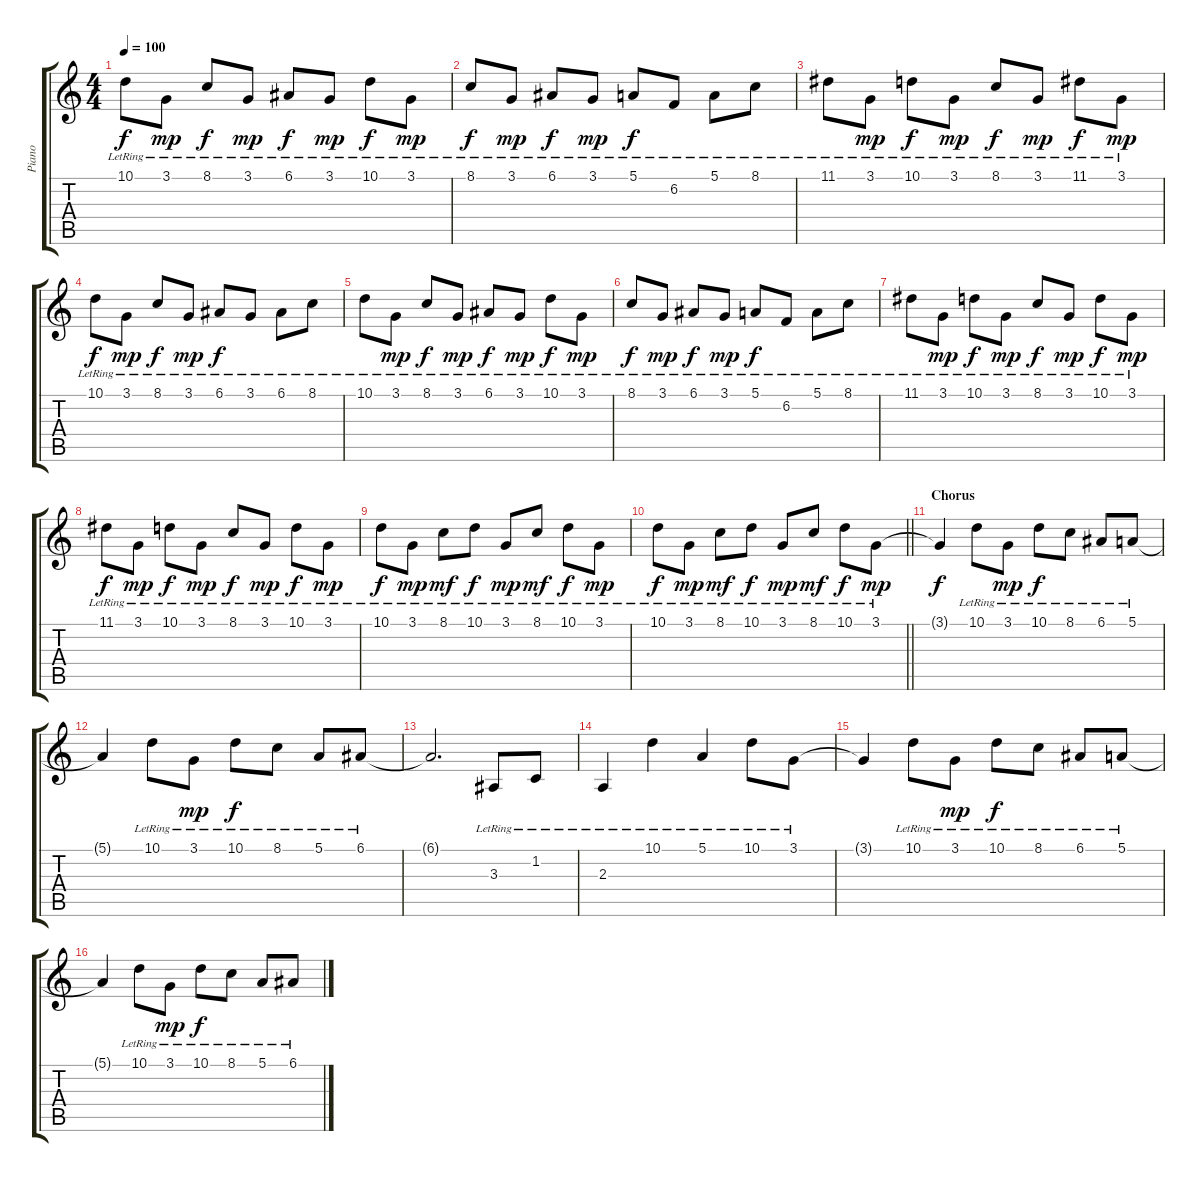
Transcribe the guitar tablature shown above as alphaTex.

\track ("Piano" "Piano") {instrument acousticgrandpiano}
\staff {score tabs}
\tuning (E4 B3 G3 D3 A2 E2) {hide}
\ts (4 4)
\tempo 100
\clef g2
\ks c
10.1{lr}.8{dy f} 3.1{lr}.8{dy mp} 8.1{lr}.8{dy f} 3.1{lr}.8{dy mp} 6.1{lr}.8{dy f} 3.1{lr}.8{dy mp} 10.1{lr}.8{dy f} 3.1{lr}.8{dy mp} |
8.1{lr}.8{dy f} 3.1{lr}.8{dy mp} 6.1{lr}.8{dy f} 3.1{lr}.8{dy mp} 5.1{lr}.8{dy f} 6.2{lr}.8 5.1{lr}.8 8.1{lr}.8 |
11.1{lr}.8 3.1{lr}.8{dy mp} 10.1{lr}.8{dy f} 3.1{lr}.8{dy mp} 8.1{lr}.8{dy f} 3.1{lr}.8{dy mp} 11.1{lr}.8{dy f} 3.1{lr}.8{dy mp} |
10.1{lr}.8{dy f} 3.1{lr}.8{dy mp} 8.1{lr}.8{dy f} 3.1{lr}.8{dy mp} 6.1{lr}.8{dy f} 3.1{lr}.8 6.1{lr}.8 8.1{lr}.8 |
10.1{lr}.8 3.1{lr}.8{dy mp} 8.1{lr}.8{dy f} 3.1{lr}.8{dy mp} 6.1{lr}.8{dy f} 3.1{lr}.8{dy mp} 10.1{lr}.8{dy f} 3.1{lr}.8{dy mp} |
8.1{lr}.8{dy f} 3.1{lr}.8{dy mp} 6.1{lr}.8{dy f} 3.1{lr}.8{dy mp} 5.1{lr}.8{dy f} 6.2{lr}.8 5.1{lr}.8 8.1{lr}.8 |
11.1{lr}.8 3.1{lr}.8{dy mp} 10.1{lr}.8{dy f} 3.1{lr}.8{dy mp} 8.1{lr}.8{dy f} 3.1{lr}.8{dy mp} 10.1{lr}.8{dy f} 3.1{lr}.8{dy mp} |
11.1{lr}.8{dy f} 3.1{lr}.8{dy mp} 10.1{lr}.8{dy f} 3.1{lr}.8{dy mp} 8.1{lr}.8{dy f} 3.1{lr}.8{dy mp} 10.1{lr}.8{dy f} 3.1{lr}.8{dy mp} |
10.1{lr}.8{dy f} 3.1{lr}.8{dy mp} 8.1{lr}.8{dy mf} 10.1{lr}.8{dy f} 3.1{lr}.8{dy mp} 8.1{lr}.8{dy mf} 10.1{lr}.8{dy f} 3.1{lr}.8{dy mp} |
\barLineRight lightlight
10.1{lr}.8{dy f} 3.1{lr}.8{dy mp} 8.1{lr}.8{dy mf} 10.1{lr}.8{dy f} 3.1{lr}.8{dy mp} 8.1{lr}.8{dy mf} 10.1{lr}.8{dy f} 3.1{lr}.8{dy mp} |
\section ("" "Chorus")
3.1{t}.4{dy f} 10.1{lr}.8 3.1{lr}.8{dy mp} 10.1{lr}.8{dy f} 8.1{lr}.8 6.1{lr}.8 5.1{lr}.8 |
5.1{t}.4 10.1{lr}.8 3.1{lr}.8{dy mp} 10.1{lr}.8{dy f} 8.1{lr}.8 5.1{lr}.8 6.1{lr}.8 |
6.1{t}.2{d} 3.3{lr}.8 1.2{lr}.8 |
2.3{lr}.4 10.1{lr}.4 5.1{lr}.4 10.1{lr}.8 3.1{lr}.8 |
3.1{t}.4 10.1{lr}.8 3.1{lr}.8{dy mp} 10.1{lr}.8{dy f} 8.1{lr}.8 6.1{lr}.8 5.1{lr}.8 |
5.1{t}.4 10.1{lr}.8 3.1{lr}.8{dy mp} 10.1{lr}.8{dy f} 8.1{lr}.8 5.1{lr}.8 6.1{lr}.8
